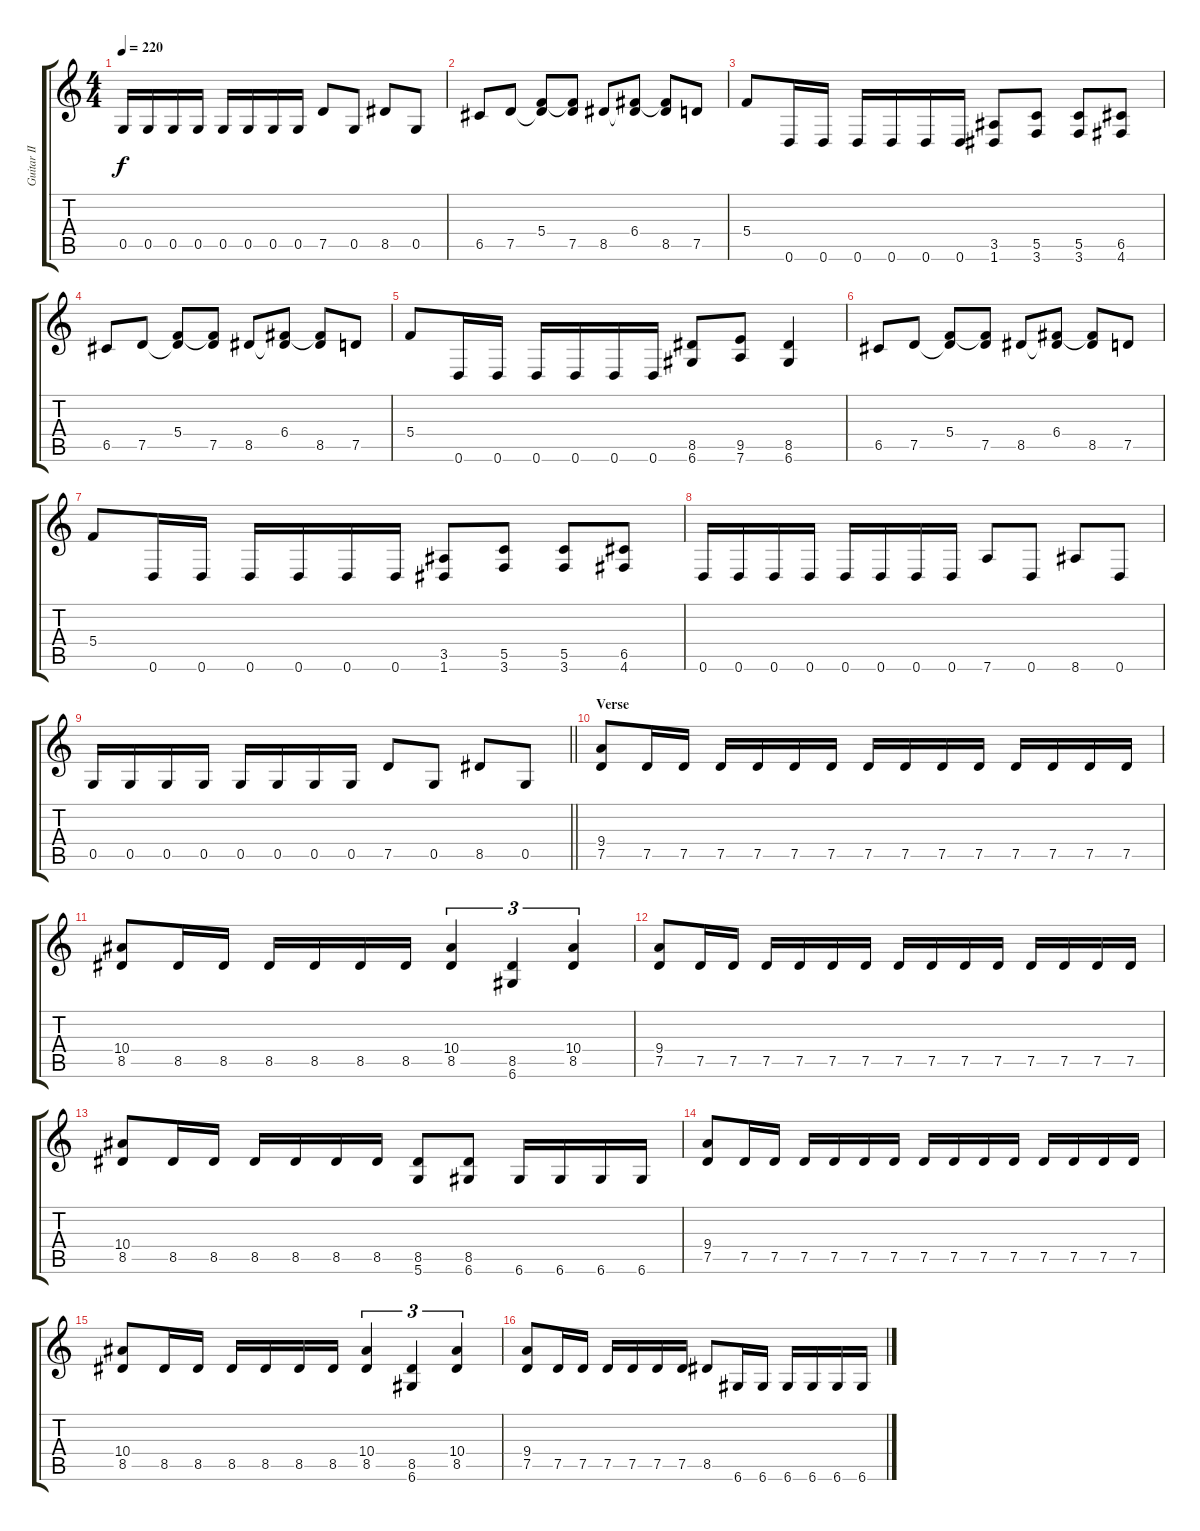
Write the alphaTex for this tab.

\track ("Guitar II" "Guitar II") {instrument distortionguitar}
\staff {score tabs}
\tuning (D4 A3 F3 C3 G2 D2) {hide}
\ts (4 4)
\tempo 220
\clef g2
\ks c
0.5.16{dy f} 0.5.16 0.5.16 0.5.16 0.5.16 0.5.16 0.5.16 0.5.16 7.5.8 0.5.8 8.5.8 0.5.8 |
6.5.8 7.5.8 (5.4 7.5{t}).8 (5.4{t} 7.5).8 8.5.8 (6.4 8.5{t}).8 (6.4{t} 8.5).8 7.5.8 |
5.4.8 0.6.16 0.6.16 0.6.16 0.6.16 0.6.16 0.6.16 (3.5 1.6).8 (5.5 3.6).8 (5.5 3.6).8 (6.5 4.6).8 |
6.5.8 7.5.8 (5.4 7.5{t}).8 (5.4{t} 7.5).8 8.5.8 (6.4 8.5{t}).8 (6.4{t} 8.5).8 7.5.8 |
5.4.8 0.6.16 0.6.16 0.6.16 0.6.16 0.6.16 0.6.16 (8.5 6.6).8 (9.5 7.6).8 (8.5 6.6).4 |
6.5.8 7.5.8 (5.4 7.5{t}).8 (5.4{t} 7.5).8 8.5.8 (6.4 8.5{t}).8 (6.4{t} 8.5).8 7.5.8 |
5.4.8 0.6.16 0.6.16 0.6.16 0.6.16 0.6.16 0.6.16 (3.5 1.6).8 (5.5 3.6).8 (5.5 3.6).8 (6.5 4.6).8 |
0.6.16 0.6.16 0.6.16 0.6.16 0.6.16 0.6.16 0.6.16 0.6.16 7.6.8 0.6.8 8.6.8 0.6.8 |
\barLineRight lightlight
0.5.16 0.5.16 0.5.16 0.5.16 0.5.16 0.5.16 0.5.16 0.5.16 7.5.8 0.5.8 8.5.8 0.5.8 |
\section ("" "Verse")
(9.4 7.5).8 7.5.16 7.5.16 7.5.16 7.5.16 7.5.16 7.5.16 7.5.16 7.5.16 7.5.16 7.5.16 7.5.16 7.5.16 7.5.16 7.5.16 |
(10.4 8.5).8 8.5.16 8.5.16 8.5.16 8.5.16 8.5.16 8.5.16 (10.4 8.5).4{tu (3 2)} (8.5 6.6).4{tu (3 2)} (10.4 8.5).4{tu (3 2)} |
(9.4 7.5).8 7.5.16 7.5.16 7.5.16 7.5.16 7.5.16 7.5.16 7.5.16 7.5.16 7.5.16 7.5.16 7.5.16 7.5.16 7.5.16 7.5.16 |
(10.4 8.5).8 8.5.16 8.5.16 8.5.16 8.5.16 8.5.16 8.5.16 (8.5 5.6).8 (8.5 6.6).8 6.6.16 6.6.16 6.6.16 6.6.16 |
(9.4 7.5).8 7.5.16 7.5.16 7.5.16 7.5.16 7.5.16 7.5.16 7.5.16 7.5.16 7.5.16 7.5.16 7.5.16 7.5.16 7.5.16 7.5.16 |
(10.4 8.5).8 8.5.16 8.5.16 8.5.16 8.5.16 8.5.16 8.5.16 (10.4 8.5).4{tu (3 2)} (8.5 6.6).4{tu (3 2)} (10.4 8.5).4{tu (3 2)} |
(9.4 7.5).8 7.5.16 7.5.16 7.5.16 7.5.16 7.5.16 7.5.16 8.5.8 6.6.16 6.6.16 6.6.16 6.6.16 6.6.16 6.6.16
